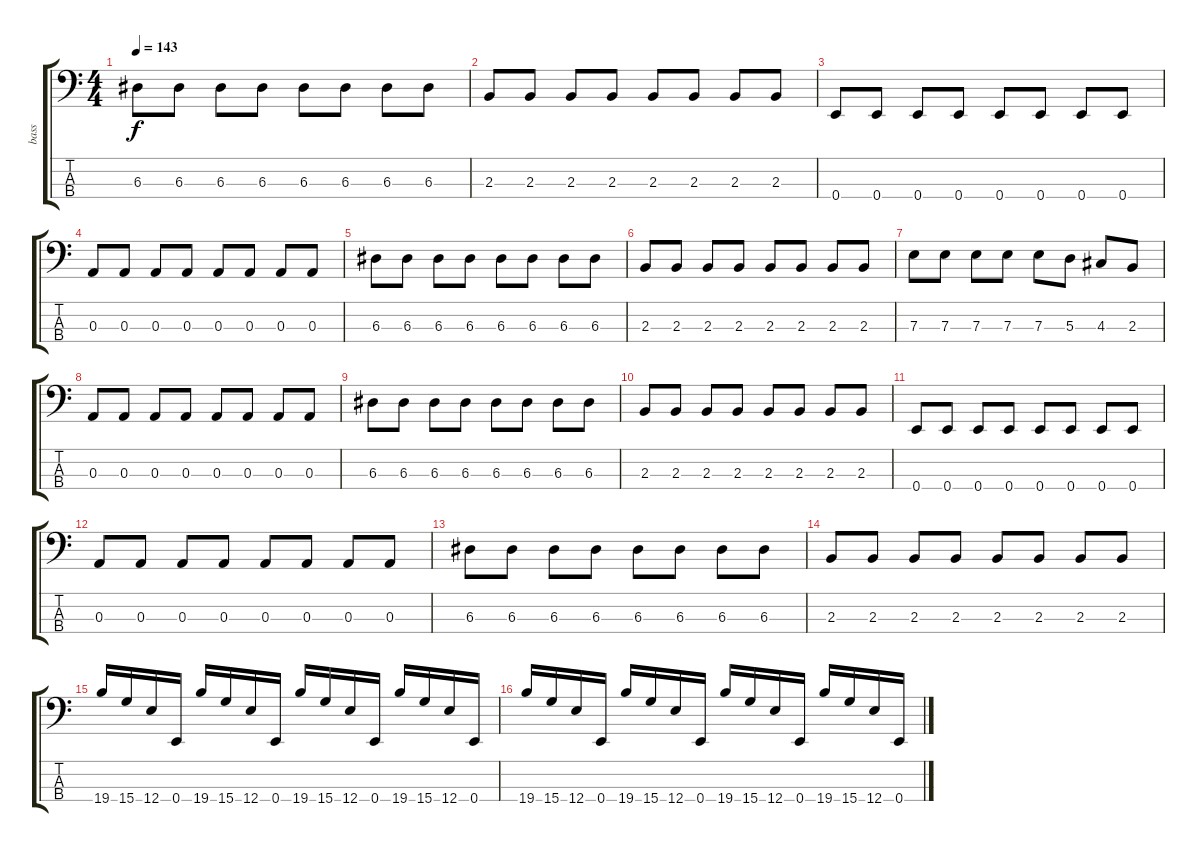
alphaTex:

\track ("bass" "bass") {instrument slapbass1}
\staff {score tabs}
\tuning (G2 D2 A1 E1) {hide}
\ts (4 4)
\tempo 143
\clef f4
\ks c
6.3.8{dy f} 6.3.8 6.3.8 6.3.8 6.3.8 6.3.8 6.3.8 6.3.8 |
2.3.8 2.3.8 2.3.8 2.3.8 2.3.8 2.3.8 2.3.8 2.3.8 |
0.4.8 0.4.8 0.4.8 0.4.8 0.4.8 0.4.8 0.4.8 0.4.8 |
0.3.8 0.3.8 0.3.8 0.3.8 0.3.8 0.3.8 0.3.8 0.3.8 |
6.3.8 6.3.8 6.3.8 6.3.8 6.3.8 6.3.8 6.3.8 6.3.8 |
2.3.8 2.3.8 2.3.8 2.3.8 2.3.8 2.3.8 2.3.8 2.3.8 |
7.3.8 7.3.8 7.3.8 7.3.8 7.3.8 5.3.8 4.3.8 2.3.8 |
0.3.8 0.3.8 0.3.8 0.3.8 0.3.8 0.3.8 0.3.8 0.3.8 |
6.3.8 6.3.8 6.3.8 6.3.8 6.3.8 6.3.8 6.3.8 6.3.8 |
2.3.8 2.3.8 2.3.8 2.3.8 2.3.8 2.3.8 2.3.8 2.3.8 |
0.4.8 0.4.8 0.4.8 0.4.8 0.4.8 0.4.8 0.4.8 0.4.8 |
0.3.8 0.3.8 0.3.8 0.3.8 0.3.8 0.3.8 0.3.8 0.3.8 |
6.3.8 6.3.8 6.3.8 6.3.8 6.3.8 6.3.8 6.3.8 6.3.8 |
2.3.8 2.3.8 2.3.8 2.3.8 2.3.8 2.3.8 2.3.8 2.3.8 |
19.4.16 15.4.16 12.4.16 0.4.16 19.4.16 15.4.16 12.4.16 0.4.16 19.4.16 15.4.16 12.4.16 0.4.16 19.4.16 15.4.16 12.4.16 0.4.16 |
19.4.16 15.4.16 12.4.16 0.4.16 19.4.16 15.4.16 12.4.16 0.4.16 19.4.16 15.4.16 12.4.16 0.4.16 19.4.16 15.4.16 12.4.16 0.4.16
